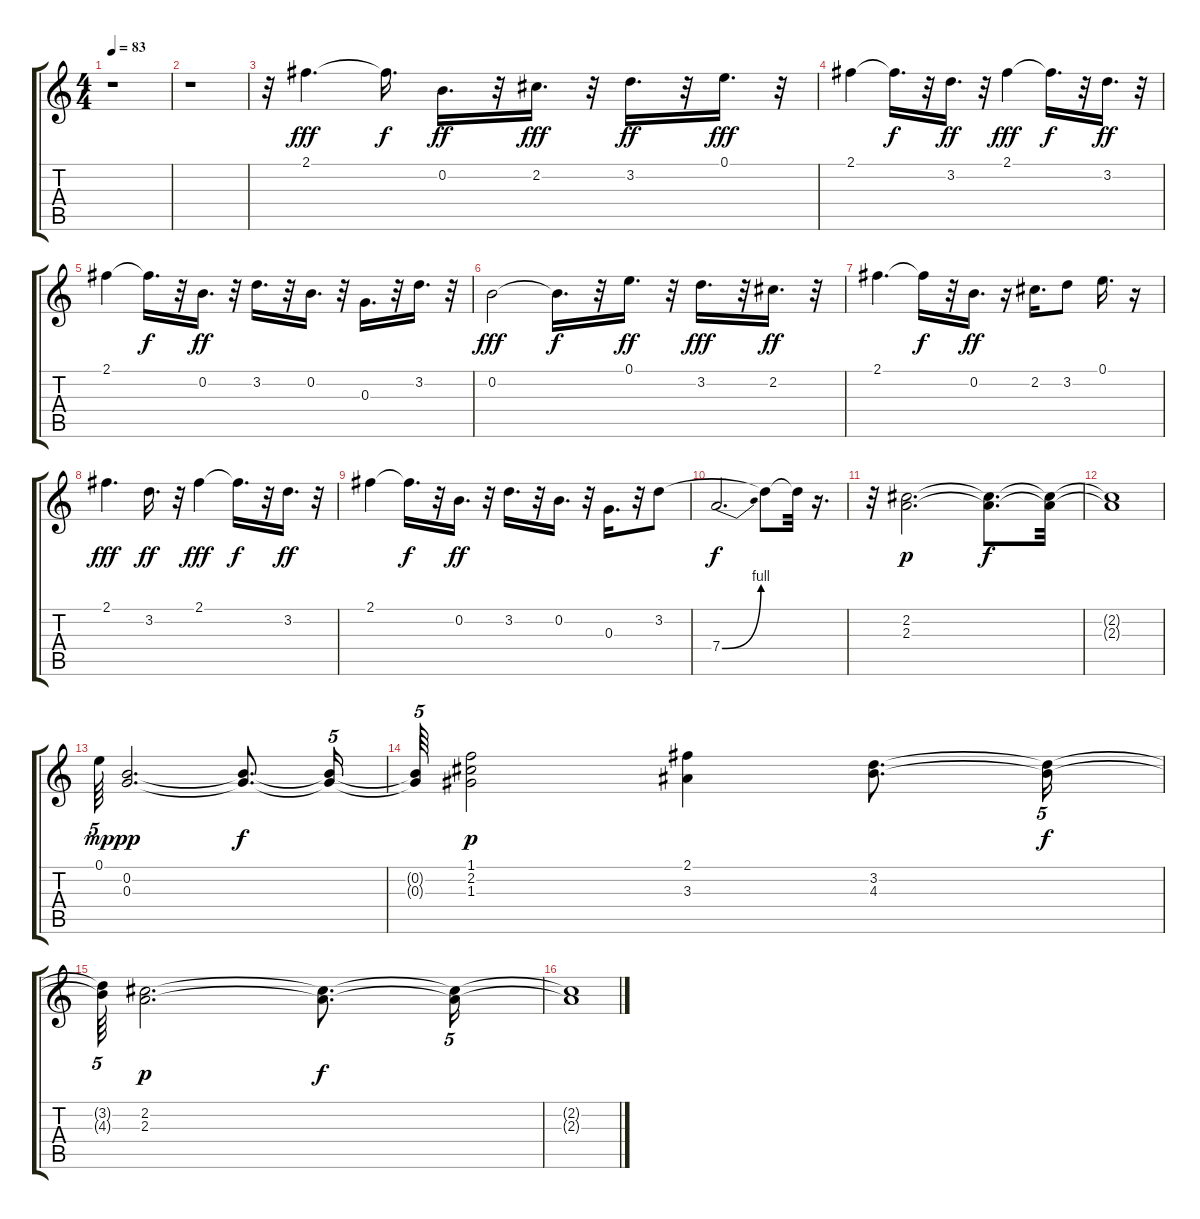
\track "" {instrument electricguitarclean}
\staff {score tabs}
\tuning (E4 B3 G3 D3 A2 E2) {hide}
\ts (4 4)
\tempo 83
\clef g2
\ks c
r.1{dy fff} |
r.1 |
r.32 2.1.4{d} 2.1{t}.16{d dy f} 0.2.16{d dy ff} r.32 2.2.16{d dy fff} r.32 3.2.16{d dy ff} r.32 0.1.16{d dy fff} r.32 |
2.1.4 2.1{t}.16{d dy f} r.32 3.2.16{d dy ff} r.32 2.1.4{dy fff} 2.1{t}.16{d dy f} r.32 3.2.16{d dy ff} r.32 |
2.1.4 2.1{t}.16{d dy f} r.32 0.2.16{d dy ff} r.32{txt ""} 3.2.16{d} r.32 0.2.16{d} r.32 0.3.16{d} r.32 3.2.16{d} r.32 |
0.2.2{dy fff} 0.2{t}.16{d dy f} r.32 0.1.16{d dy ff} r.32 3.2.16{d dy fff} r.32 2.2.16{d dy ff} r.32 |
2.1.4{d} 2.1{t}.16{dy f} r.32 0.2.16{d dy ff} r.16 2.2.16{d} 3.2.8 0.1.16{d} r.16 |
2.1.4{d dy fff} 3.2.16{d dy ff} r.32 2.1.4{dy fff} 2.1{t}.16{d dy f} r.32 3.2.16{d dy ff} r.32 |
2.1.4 2.1{t}.16{d dy f} r.32 0.2.16{d dy ff} r.32 3.2.16{d} r.32 0.2.16{d} r.32 0.3.16{d} r.32 3.2.8 |
7.4{be (bend 0 0 60 4)}.2{d dy f} 3.2{t}.8 3.2{t}.32 r.16{d} |
r.32 (2.2 2.3).2{d dy p} (2.2{t} 2.3{t}).8{d dy f} (2.2{t} 2.3{t}).32 |
(2.2{t} 2.3{t}).1 |
0.1.64{tu (5 4) dy mp} (0.2 0.3).2{d dy pp} (0.2{t} 0.3{t}).8{d dy f} (0.2{t} 0.3{t}).16{tu (5 4)} |
(0.2{t} 0.3{t}).64{tu (5 4)} (1.1 2.2 1.3).2{dy p} (2.1 3.3).4 (3.2 4.3).8{d} (3.2{t} 4.3{t}).16{tu (5 4) dy f} |
(3.2{t} 4.3{t}).64{tu (5 4)} (2.2 2.3).2{d dy p} (2.2{t} 2.3{t}).8{d dy f} (2.2{t} 2.3{t}).16{tu (5 4)} |
(2.2{t} 2.3{t}).1
